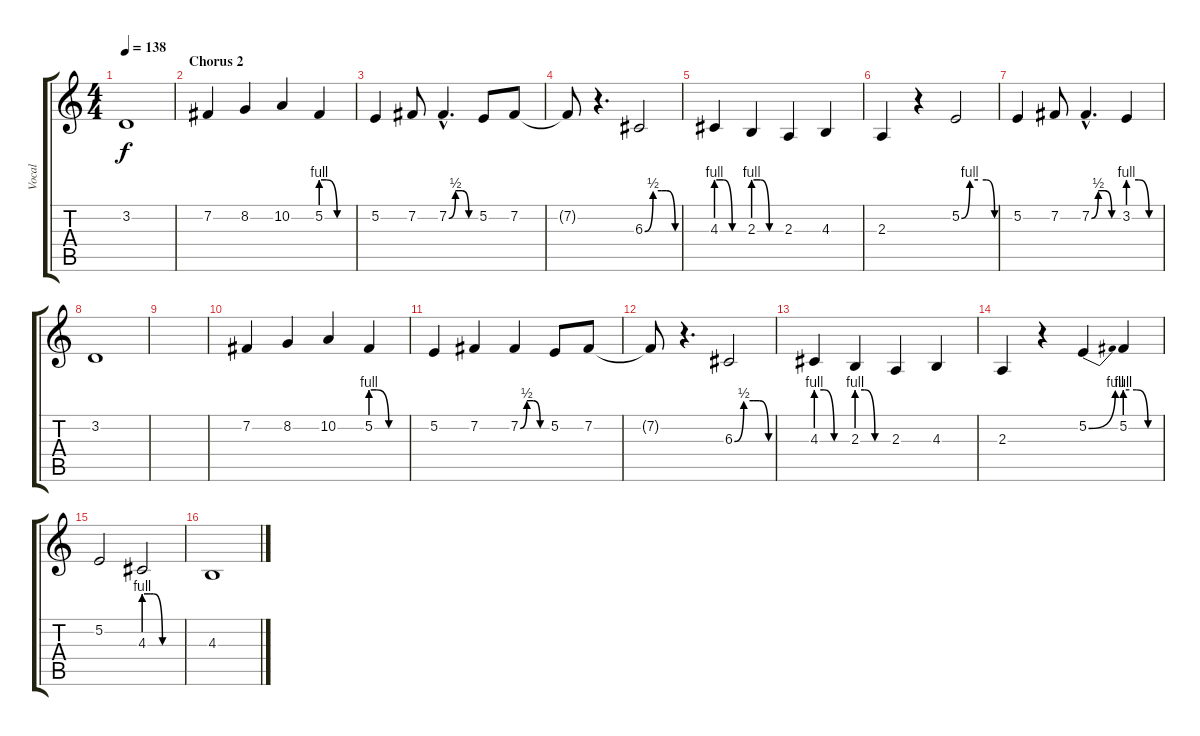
\track ("Vocal" "Vocal") {instrument lead5charang}
\staff {score tabs}
\tuning (E4 B3 G3 D3 A2 E2) {hide}
\ts (4 4)
\tempo 138
\clef g2
\ks c
3.2{t}.1{dy f} |
\section ("" "Chorus 2")
7.2.4 8.2.4 10.2.4 5.2{be (custom 0 4 10 4 31 0 40 0 60 0)}.4 |
5.2.4 7.2.8 7.2{be (custom 0 0 15 2 30 2 45 0 60 0) hac}.4{d} 5.2.8 7.2.8 |
7.2{t}.8 r.4{d} 6.3{be (custom 0 0 15 2 30 2 40 2 55 0 60 0)}.2 |
4.3{be (custom 0 4 15 4 35 0 60 0)}.4 2.3{be (custom 0 4 15 4 35 0 40 0 60 0)}.4 2.3.4 4.3.4 |
2.3.4 r.4 5.2{be (custom 0 0 15 4 30 4 45 4 60 0)}.2 |
5.2.4 7.2.8 7.2{be (custom 0 0 15 2 30 2 45 0 60 0) hac}.4{d} 3.2{be (custom 0 4 20 4 40 0 60 0)}.4 |
3.2.1 |
|
\section ("" "")
7.2.4 8.2.4 10.2.4 5.2{be (custom 0 4 10 4 31 0 40 0 60 0)}.4 |
5.2.4 7.2.4 7.2{be (custom 0 0 15 2 30 2 45 0 60 0)}.4 5.2.8 7.2.8 |
7.2{t}.8 r.4{d} 6.3{be (custom 0 0 15 2 30 2 40 2 55 0 60 0)}.2 |
4.3{be (custom 0 4 15 4 35 0 60 0)}.4 2.3{be (custom 0 4 15 4 35 0 40 0 60 0)}.4 2.3.4 4.3.4 |
2.3.4 r.4 5.2{be (bend 0 0 60 4)}.4 5.2{be (custom 0 4 20 4 40 0 60 0)}.4 |
5.2.2 4.3{be (custom 0 4 11 4 15 4 30 0 60 0)}.2 |
4.3.1
